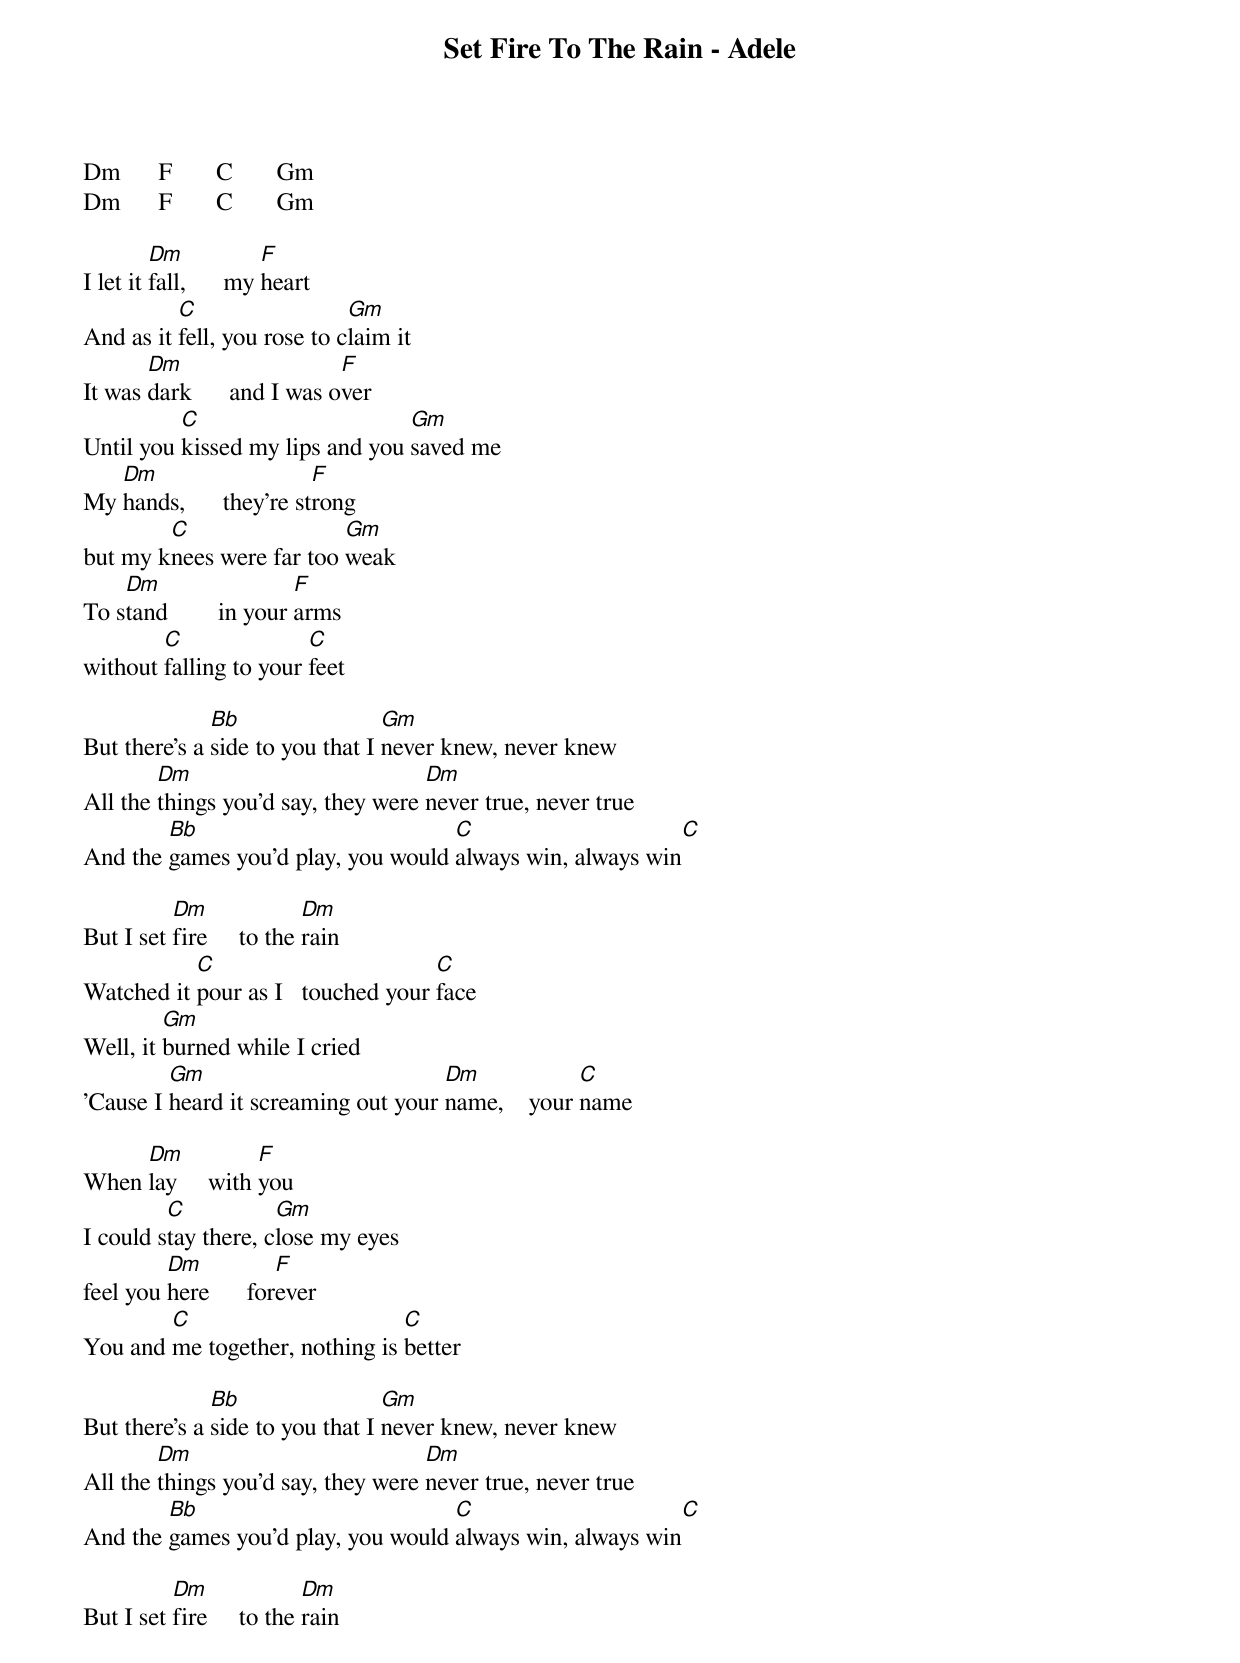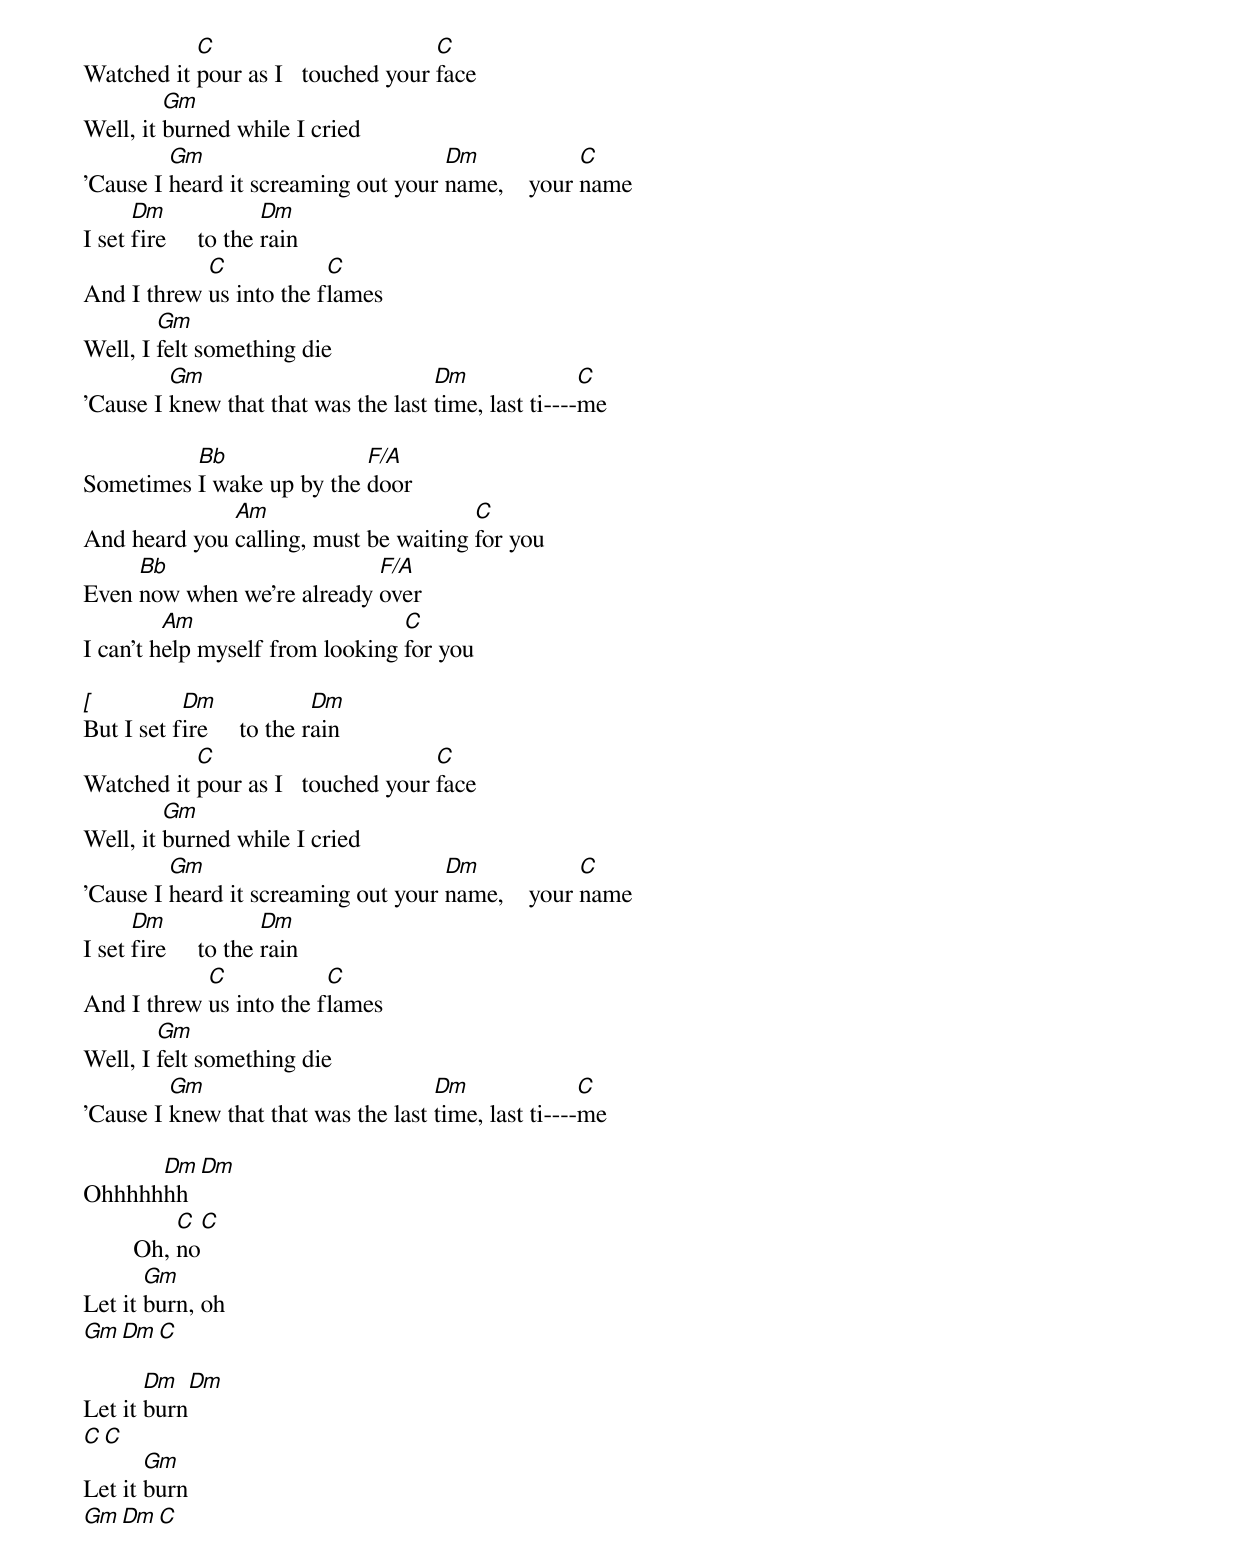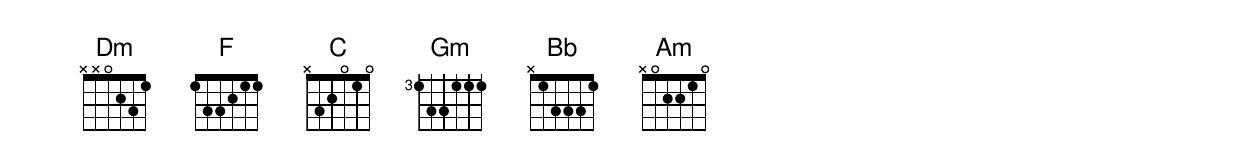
Set Fire To The Rain - Adele

Dm      F       C       Gm
Dm      F       C       Gm

         Dm            F
I let it fall,      my heart
          C                  Gm
And as it fell, you rose to claim it
       Dm                   F
It was dark      and I was over
          C                      Gm
Until you kissed my lips and you saved me
   Dm                    F
My hands,      they're strong
        C                 Gm
but my knees were far too weak
    Dm                  F
To stand        in your arms
        C               C
without falling to your feet

              Bb                 Gm
But there's a side to you that I never knew, never knew
        Dm                          Dm
All the things you'd say, they were never true, never true
        Bb                          C                          C
And the games you'd play, you would always win, always win

          Dm              Dm
But I set fire     to the rain
           C                        C
Watched it pour as I   touched your face
         Gm
Well, it burned while I cried
         Gm                          Dm            C
'Cause I heard it screaming out your name,    your name

     Dm           F
When lay     with you
         C           Gm
I could stay there, close my eyes
         Dm           F
feel you here      forever
        C                       C
You and me together, nothing is better

              Bb                 Gm
But there's a side to you that I never knew, never knew
        Dm                          Dm
All the things you'd say, they were never true, never true
        Bb                          C                        C
And the games you'd play, you would always win, always win

          Dm              Dm
But I set fire     to the rain
           C                        C
Watched it pour as I   touched your face
         Gm
Well, it burned while I cried
         Gm                          Dm            C
'Cause I heard it screaming out your name,    your name
      Dm              Dm
I set fire     to the rain
            C            C
And I threw us into the flames
        Gm
Well, I felt something die
         Gm                          Dm               C
'Cause I knew that that was the last time, last ti----me

          Bb               F/A
Sometimes I wake up by the door
              Am                       C
And heard you calling, must be waiting for you
     Bb                     F/A
Even now when we're already over
         Am                      C
I can't help myself from looking for you

[          Dm              Dm
But I set fire     to the rain
           C                        C
Watched it pour as I   touched your face
         Gm
Well, it burned while I cried
         Gm                          Dm            C
'Cause I heard it screaming out your name,    your name
      Dm              Dm
I set fire     to the rain
            C            C
And I threw us into the flames
        Gm
Well, I felt something die
         Gm                          Dm               C
'Cause I knew that that was the last time, last ti----me

      Dm              Dm
Ohhhhhhh
            C            C
        Oh, no
       Gm
Let it burn, oh
         Gm                          Dm               C

       Dm              Dm
Let it burn
            C            C
       Gm
Let it burn
         Gm                          Dm               C
